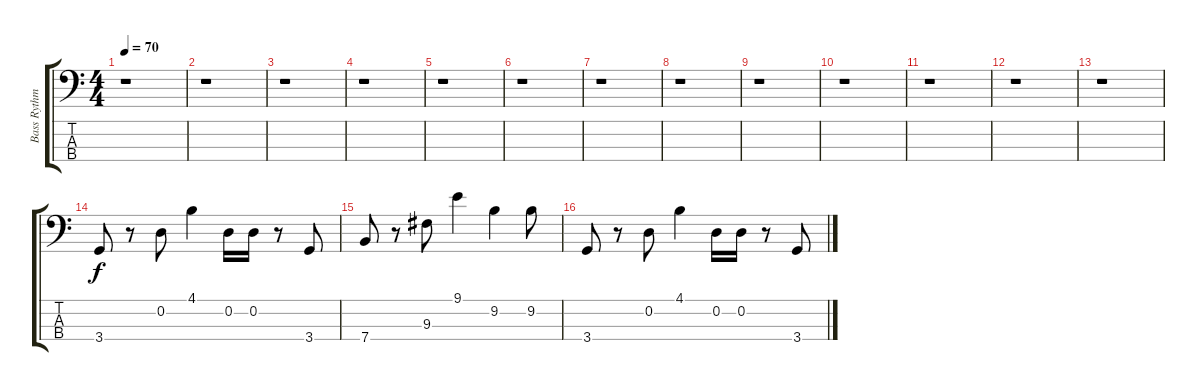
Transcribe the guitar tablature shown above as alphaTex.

\track ("Bass Rythm" "Bass Rythm") {instrument electricbasspick}
\staff {score tabs}
\tuning (G2 D2 A1 E1) {hide}
\ts (4 4)
\tempo 70
\clef f4
\ks c
r.1{dy f instrument electricbasspick} |
r.1 |
r.1 |
r.1 |
r.1 |
r.1 |
r.1 |
r.1 |
r.1 |
r.1 |
r.1 |
r.1 |
r.1 |
3.4.8 r.8 0.2.8 4.1.4 0.2.16 0.2.16 r.8 3.4.8 |
7.4.8 r.8 9.3.8 9.1.4 9.2.4 9.2.8 |
3.4.8 r.8 0.2.8 4.1.4 0.2.16 0.2.16 r.8 3.4.8
